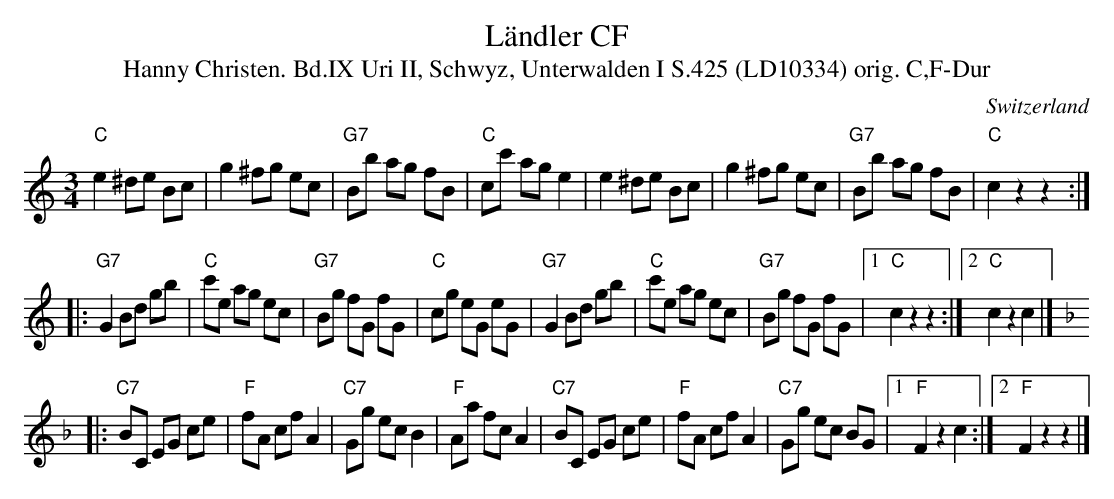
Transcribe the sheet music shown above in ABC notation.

X:1
T:L\"andler CF
T:Hanny Christen. Bd.IX Uri II, Schwyz, Unterwalden I S.425 (LD10334) orig. C,F-Dur
M:3/4
L:1/8
O:Switzerland
K:C major
"C"e2 ^de Bc | g2 ^fg ec | "G7"Bb ag fB | "C"cc' ag e2 | e2 ^de Bc | g2 ^fg ec | "G7"Bb ag fB | "C"c2 z2z2 :|
|: "G7"G2 Bd gb | "C"c'e ag ec | "G7"Bg fG fG | "C"cg eG eG | "G7"G2 Bd gb | "C"c'e ag ec | "G7"Bg fG fG |1 "C"c2 z2z2 :|2 "C"c2z2c2 |][K:F]
|: "C7"BC EG ce | "F"fA cf A2 | "C7"Gg ec B2 | "F"Aa fc A2 | "C7"BC EG ce | "F"fA cf A2 | "C7"Gg ec BG |1 "F"F2 z2c2 :|2 "F"F2z2z2 |]
